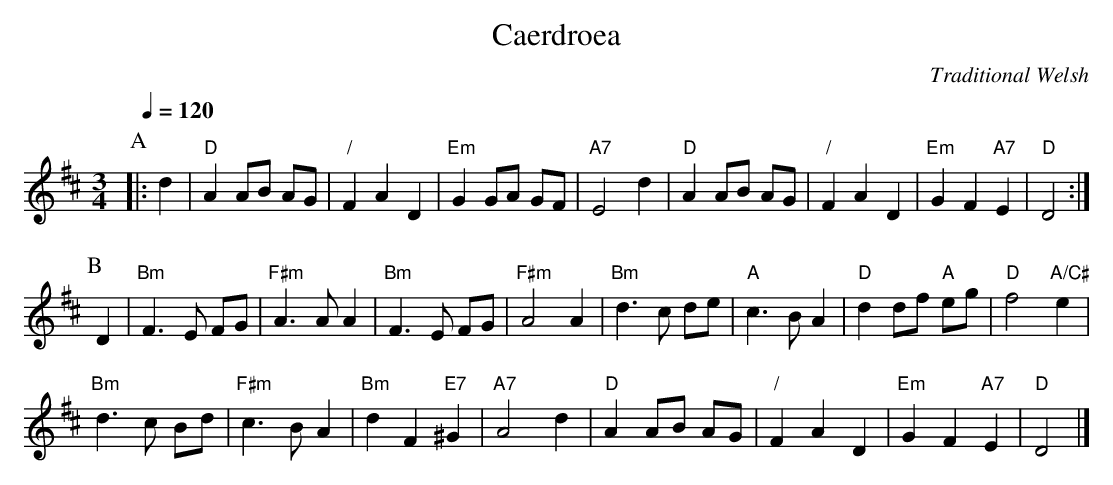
X:1
T:Caerdroea
C:Traditional Welsh
Q:1/4=120
M:3/4
L:1/4
K:D
P:A
|:d | "D"AA/B/ A/G/ | "/"FAD | "Em"GG/A/ G/F/ | "A7"E2d | "D"AA/B/ A/G/ | "/"FAD | "Em"GF"A7"E | "D"D2 :|
P:B
D | "Bm"F3/E/ F/G/ | "F#m"A3/A/A | "Bm"F3/E/ F/G/ | "F#m"A2A | "Bm"d3/c/ d/e/ | "A"c3/B/A | "D"dd/f/ "A"e/g/ | "D"f2"A/C#"e |
"Bm"d3/c/ B/d/ | "F#m"c3/B/A | "Bm"dF"E7"^G | "A7"A2d | "D"AA/B/ A/G/ | "/"FAD | "Em"GF"A7"E | "D"D2 |]
